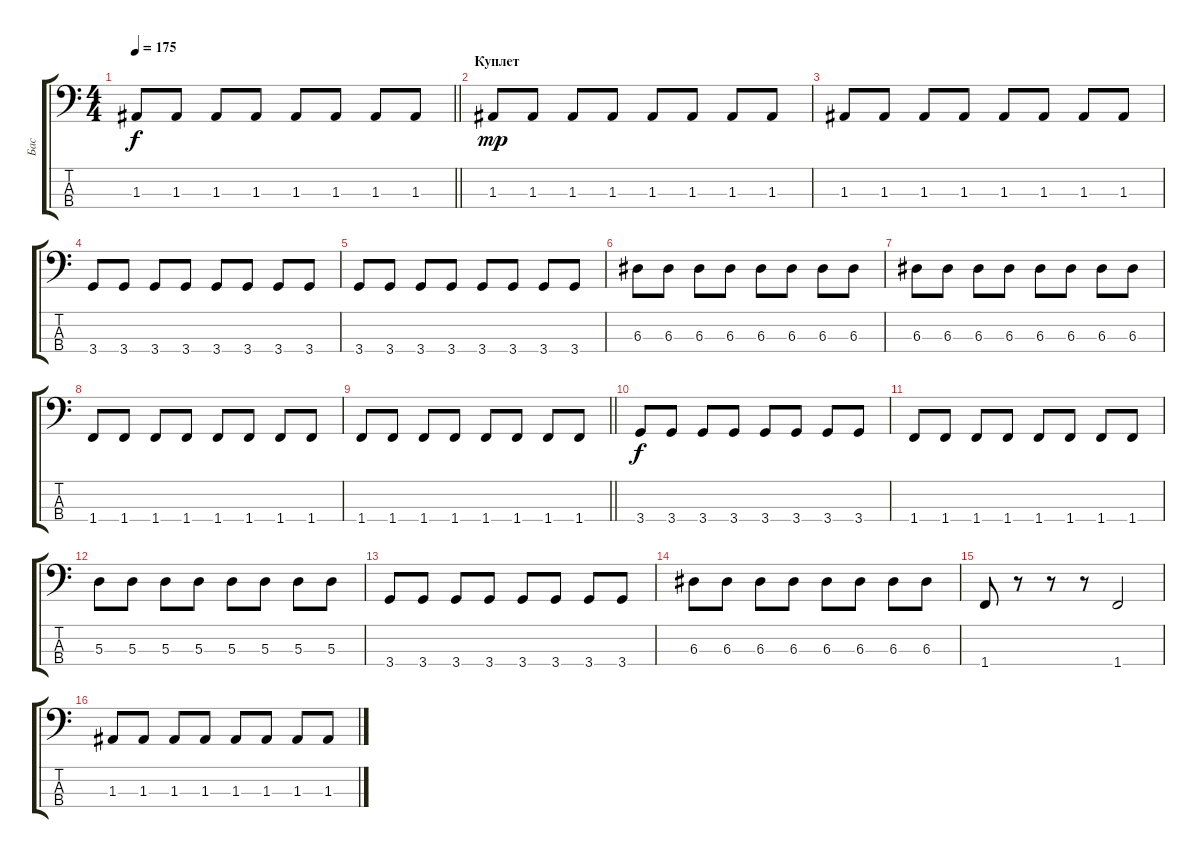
\track ("Бас" "Бас") {instrument electricbassfinger}
\staff {score tabs}
\tuning (G2 D2 A1 E1) {hide}
\ts (4 4)
\tempo 175
\clef f4
\barLineRight lightlight
\ks c
1.3.8{dy f} 1.3.8 1.3.8 1.3.8 1.3.8 1.3.8 1.3.8 1.3.8 |
\section ("" "Куплет")
1.3.8{dy mp} 1.3.8 1.3.8 1.3.8 1.3.8 1.3.8 1.3.8 1.3.8 |
1.3.8 1.3.8 1.3.8 1.3.8 1.3.8 1.3.8 1.3.8 1.3.8 |
3.4.8 3.4.8 3.4.8 3.4.8 3.4.8 3.4.8 3.4.8 3.4.8 |
3.4.8 3.4.8 3.4.8 3.4.8 3.4.8 3.4.8 3.4.8 3.4.8 |
6.3.8 6.3.8 6.3.8 6.3.8 6.3.8 6.3.8 6.3.8 6.3.8 |
6.3.8 6.3.8 6.3.8 6.3.8 6.3.8 6.3.8 6.3.8 6.3.8 |
1.4.8 1.4.8 1.4.8 1.4.8 1.4.8 1.4.8 1.4.8 1.4.8 |
\barLineRight lightlight
1.4.8 1.4.8 1.4.8 1.4.8 1.4.8 1.4.8 1.4.8 1.4.8 |
\section ("" " ")
3.4.8{dy f} 3.4.8 3.4.8 3.4.8 3.4.8 3.4.8 3.4.8 3.4.8 |
1.4.8 1.4.8 1.4.8 1.4.8 1.4.8 1.4.8 1.4.8 1.4.8 |
5.3.8 5.3.8 5.3.8 5.3.8 5.3.8 5.3.8 5.3.8 5.3.8 |
3.4.8 3.4.8 3.4.8 3.4.8 3.4.8 3.4.8 3.4.8 3.4.8 |
6.3.8 6.3.8 6.3.8 6.3.8 6.3.8 6.3.8 6.3.8 6.3.8 |
1.4.8 r.8 r.8 r.8 1.4.2 |
1.3.8 1.3.8 1.3.8 1.3.8 1.3.8 1.3.8 1.3.8 1.3.8
